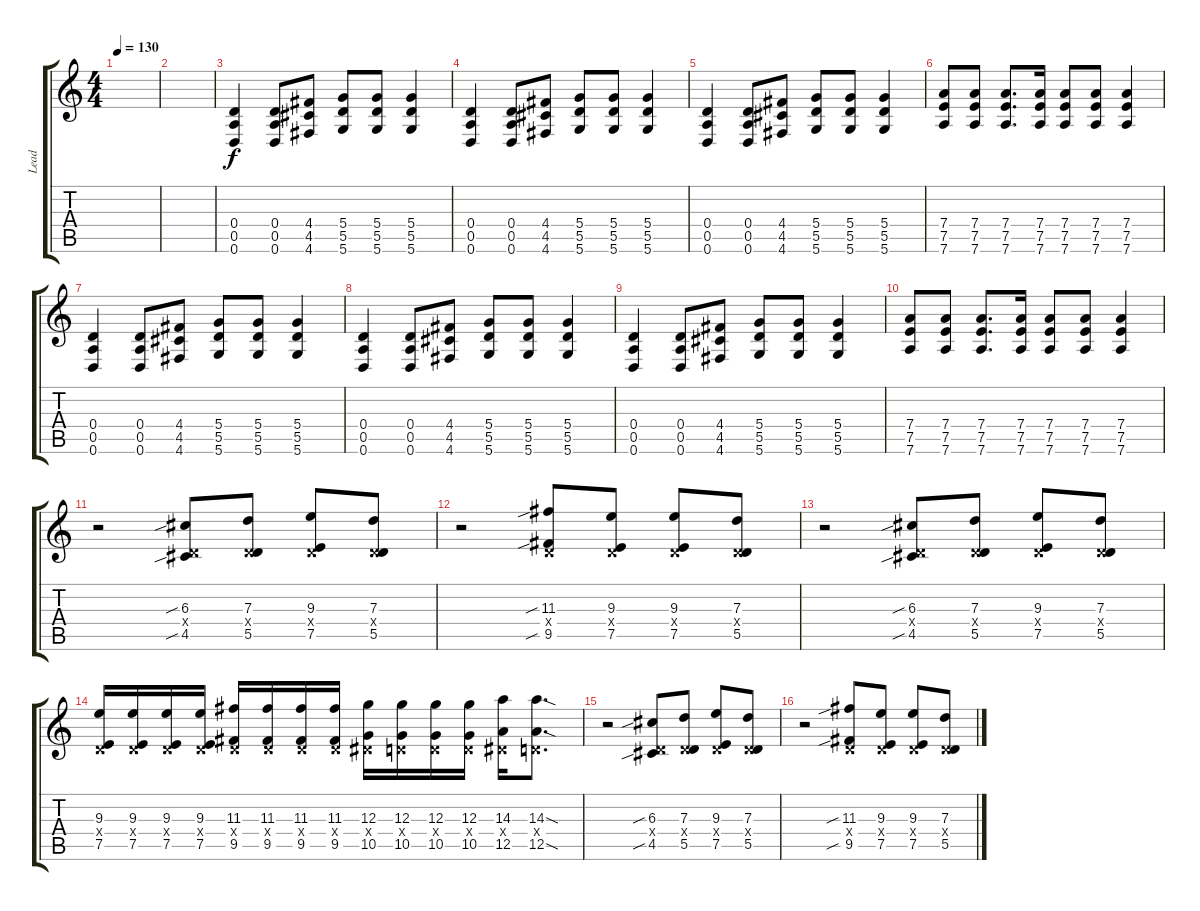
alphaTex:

\track ("Lead" "Lead") {instrument distortionguitar}
\staff {score tabs}
\tuning (E4 B3 G3 D3 A2 D2) {hide}
\ts (4 4)
\tempo 130
\clef g2
\ks c
|
|
(0.4 0.5 0.6).4 (0.4 0.5 0.6).8 (4.4 4.5 4.6).8 (5.4 5.5 5.6).8 (5.4 5.5 5.6).8 (5.4 5.5 5.6).4 |
(0.4 0.5 0.6).4 (0.4 0.5 0.6).8 (4.4 4.5 4.6).8 (5.4 5.5 5.6).8 (5.4 5.5 5.6).8 (5.4 5.5 5.6).4 |
(0.4 0.5 0.6).4 (0.4 0.5 0.6).8 (4.4 4.5 4.6).8 (5.4 5.5 5.6).8 (5.4 5.5 5.6).8 (5.4 5.5 5.6).4 |
(7.4 7.5 7.6).8 (7.4 7.5 7.6).8 (7.4 7.5 7.6).8{d} (7.4 7.5 7.6).16 (7.4 7.5 7.6).8 (7.4 7.5 7.6).8 (7.4 7.5 7.6).4 |
(0.4 0.5 0.6).4 (0.4 0.5 0.6).8 (4.4 4.5 4.6).8 (5.4 5.5 5.6).8 (5.4 5.5 5.6).8 (5.4 5.5 5.6).4 |
(0.4 0.5 0.6).4 (0.4 0.5 0.6).8 (4.4 4.5 4.6).8 (5.4 5.5 5.6).8 (5.4 5.5 5.6).8 (5.4 5.5 5.6).4 |
(0.4 0.5 0.6).4 (0.4 0.5 0.6).8 (4.4 4.5 4.6).8 (5.4 5.5 5.6).8 (5.4 5.5 5.6).8 (5.4 5.5 5.6).4 |
(7.4 7.5 7.6).8 (7.4 7.5 7.6).8 (7.4 7.5 7.6).8{d} (7.4 7.5 7.6).16 (7.4 7.5 7.6).8 (7.4 7.5 7.6).8 (7.4 7.5 7.6).4 |
r.2 (6.3{sib} 0.4{x} 4.5{sib}).8 (7.3 0.4{x} 5.5).8 (9.3 0.4{x} 7.5).8 (7.3 0.4{x} 5.5).8 |
r.2 (11.3{sib} 0.4{x} 9.5{sib}).8 (9.3 0.4{x} 7.5).8 (9.3 0.4{x} 7.5).8 (7.3 0.4{x} 5.5).8 |
r.2 (6.3{sib} 0.4{x} 4.5{sib}).8 (7.3 0.4{x} 5.5).8 (9.3 0.4{x} 7.5).8 (7.3 0.4{x} 5.5).8 |
(9.3 0.4{x} 7.5).16 (9.3 0.4{x} 7.5).16 (9.3 0.4{x} 7.5).16 (9.3 0.4{x} 7.5).16 (11.3 0.4{x} 9.5).16 (11.3 0.4{x} 9.5).16 (11.3 0.4{x} 9.5).16 (11.3 0.4{x} 9.5).16 (12.3 1.4{x} 10.5).16 (12.3 0.4{x} 10.5).16 (12.3 0.4{x} 10.5).16 (12.3 0.4{x} 10.5).16 (14.3 1.4{x} 12.5).16 (14.3{sod} 0.4{x} 12.5{sod}).8{d} |
r.2 (6.3{sib} 0.4{x} 4.5{sib}).8 (7.3 0.4{x} 5.5).8 (9.3 0.4{x} 7.5).8 (7.3 0.4{x} 5.5).8 |
r.2 (11.3{sib} 0.4{x} 9.5{sib}).8 (9.3 0.4{x} 7.5).8 (9.3 0.4{x} 7.5).8 (7.3 0.4{x} 5.5).8
